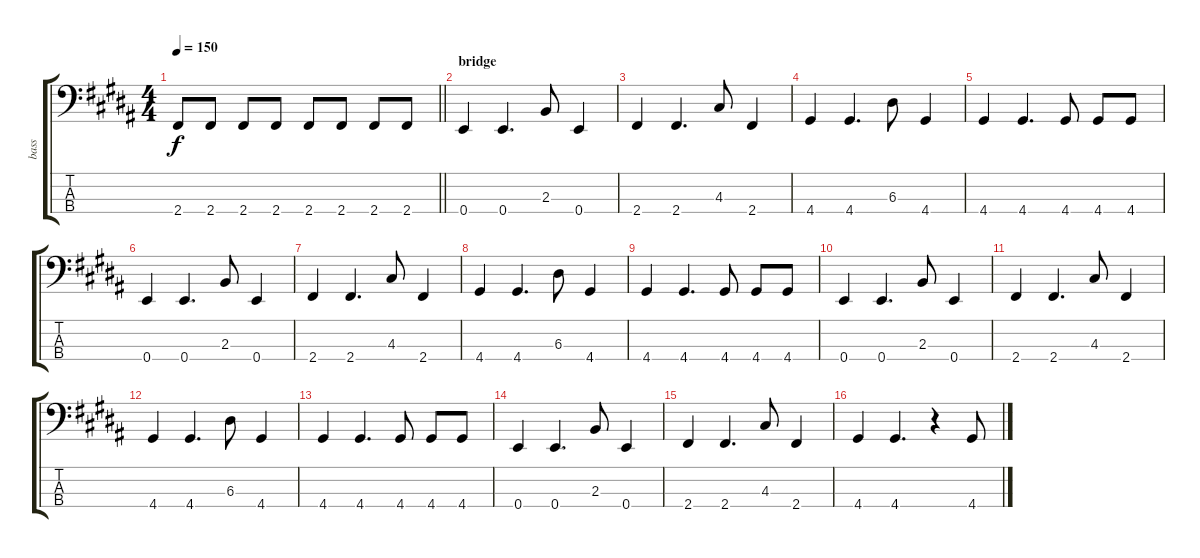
\track ("bass" "bass") {instrument electricbasspick}
\staff {score tabs}
\tuning (G2 D2 A1 E1) {hide}
\ts (4 4)
\tempo 150
\clef f4
\barLineRight lightlight
\ks b
2.4.8{dy f} 2.4.8 2.4.8 2.4.8 2.4.8 2.4.8 2.4.8 2.4.8 |
\section ("" "bridge")
0.4.4 0.4.4{d} 2.3.8 0.4.4 |
2.4.4 2.4.4{d} 4.3.8 2.4.4 |
4.4.4 4.4.4{d} 6.3.8 4.4.4 |
4.4.4 4.4.4{d} 4.4.8 4.4.8 4.4.8 |
0.4.4 0.4.4{d} 2.3.8 0.4.4 |
2.4.4 2.4.4{d} 4.3.8 2.4.4 |
4.4.4 4.4.4{d} 6.3.8 4.4.4 |
4.4.4 4.4.4{d} 4.4.8 4.4.8 4.4.8 |
0.4.4 0.4.4{d} 2.3.8 0.4.4 |
2.4.4 2.4.4{d} 4.3.8 2.4.4 |
4.4.4 4.4.4{d} 6.3.8 4.4.4 |
4.4.4 4.4.4{d} 4.4.8 4.4.8 4.4.8 |
0.4.4 0.4.4{d} 2.3.8 0.4.4 |
2.4.4 2.4.4{d} 4.3.8 2.4.4 |
4.4.4 4.4.4{d} r.4 4.4.8
